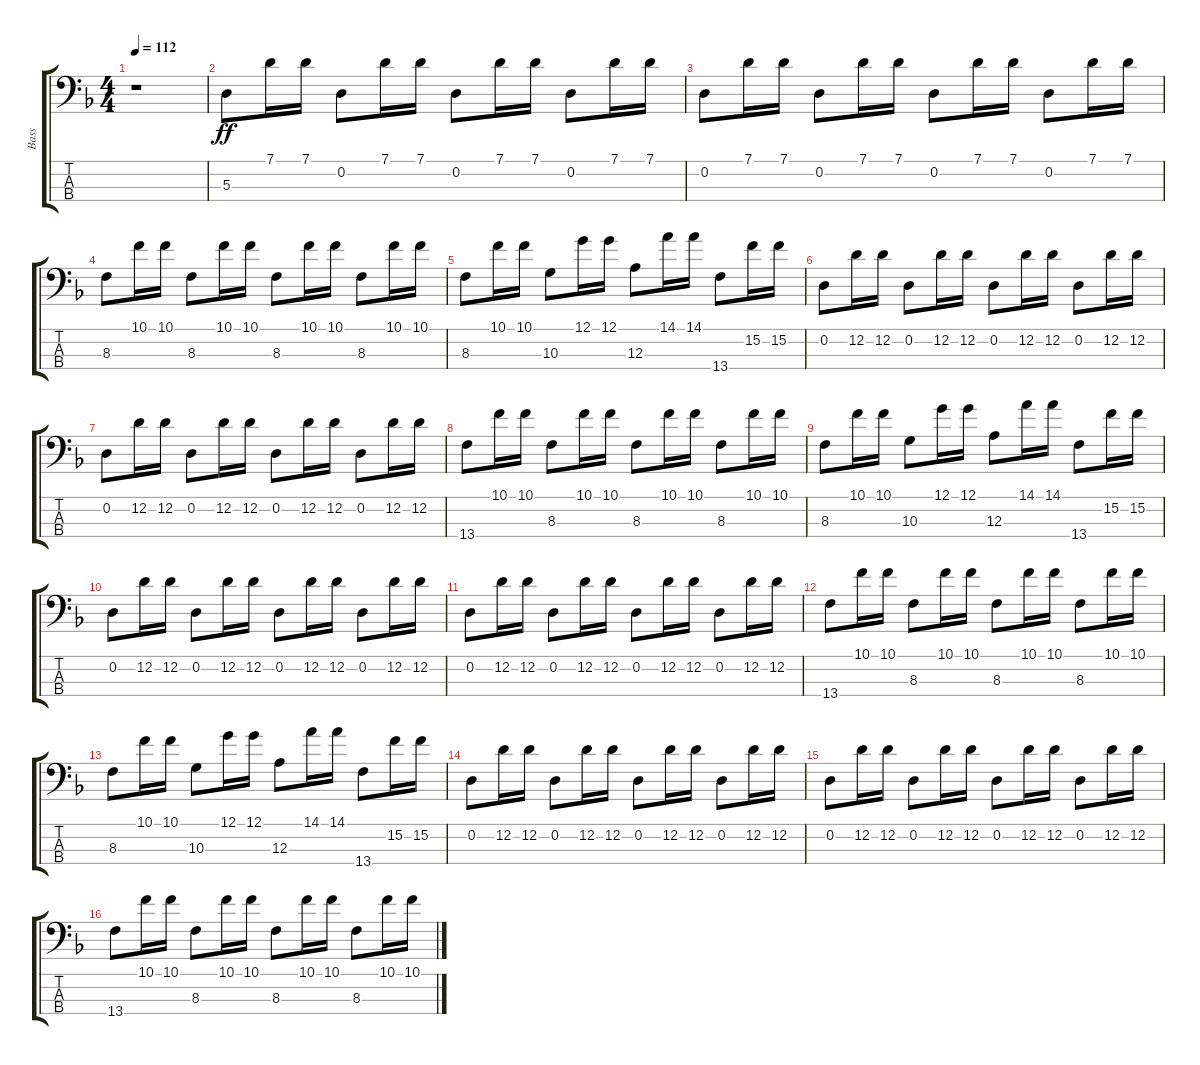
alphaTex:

\track ("Bass" "Bass") {instrument electricbassfinger}
\staff {score tabs}
\tuning (G2 D2 A1 E1) {hide}
\ts (4 4)
\tempo 112
\clef f4
\ks f
r.1{dy ff instrument electricbassfinger} |
5.3.8 7.1.16 7.1.16 0.2.8 7.1.16 7.1.16 0.2.8 7.1.16 7.1.16 0.2.8 7.1.16 7.1.16 |
0.2.8 7.1.16 7.1.16 0.2.8 7.1.16 7.1.16 0.2.8 7.1.16 7.1.16 0.2.8 7.1.16 7.1.16 |
8.3.8 10.1.16 10.1.16 8.3.8 10.1.16 10.1.16 8.3.8 10.1.16 10.1.16 8.3.8 10.1.16 10.1.16 |
8.3.8 10.1.16 10.1.16 10.3.8 12.1.16 12.1.16 12.3.8 14.1.16 14.1.16 13.4.8 15.2.16 15.2.16 |
0.2.8 12.2.16 12.2.16 0.2.8 12.2.16 12.2.16 0.2.8 12.2.16 12.2.16 0.2.8 12.2.16 12.2.16 |
0.2.8 12.2.16 12.2.16 0.2.8 12.2.16 12.2.16 0.2.8 12.2.16 12.2.16 0.2.8 12.2.16 12.2.16 |
13.4.8 10.1.16 10.1.16 8.3.8 10.1.16 10.1.16 8.3.8 10.1.16 10.1.16 8.3.8 10.1.16 10.1.16 |
8.3.8 10.1.16 10.1.16 10.3.8 12.1.16 12.1.16 12.3.8 14.1.16 14.1.16 13.4.8 15.2.16 15.2.16 |
0.2.8 12.2.16 12.2.16 0.2.8 12.2.16 12.2.16 0.2.8 12.2.16 12.2.16 0.2.8 12.2.16 12.2.16 |
0.2.8 12.2.16 12.2.16 0.2.8 12.2.16 12.2.16 0.2.8 12.2.16 12.2.16 0.2.8 12.2.16 12.2.16 |
13.4.8 10.1.16 10.1.16 8.3.8 10.1.16 10.1.16 8.3.8 10.1.16 10.1.16 8.3.8 10.1.16 10.1.16 |
8.3.8 10.1.16 10.1.16 10.3.8 12.1.16 12.1.16 12.3.8 14.1.16 14.1.16 13.4.8 15.2.16 15.2.16 |
0.2.8 12.2.16 12.2.16 0.2.8 12.2.16 12.2.16 0.2.8 12.2.16 12.2.16 0.2.8 12.2.16 12.2.16 |
0.2.8 12.2.16 12.2.16 0.2.8 12.2.16 12.2.16 0.2.8 12.2.16 12.2.16 0.2.8 12.2.16 12.2.16 |
13.4.8 10.1.16 10.1.16 8.3.8 10.1.16 10.1.16 8.3.8 10.1.16 10.1.16 8.3.8 10.1.16 10.1.16
